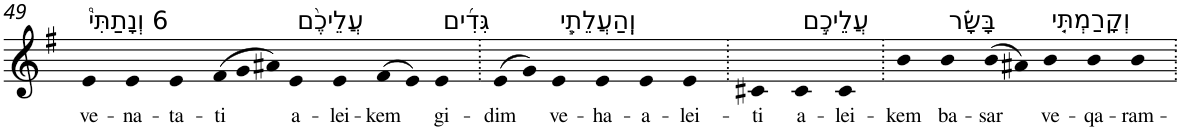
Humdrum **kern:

**kern	**text
*part1	*part1
*staff1	*staff1
*I"Piano	*
*I'Pno	*
!!LO:PB:g=z
*clefG2	*
*k[f#]	*
*G:	*
=49	=49
!LO:TX:a:t=6 וְנָתַתִּי֩	!
!	!LO:LY:b
4e	ve-
!	!LO:LY:b
4e	-na-
!	!LO:LY:b
4e	-ta-
*Xtuplet	*
!	!LO:LY:b
(>12f#	-ti
12g	.
12a#X)	.
!LO:TX:a:t=עֲלֵיכֶ֨ם	!
!	!LO:LY:b
4e	a-
!	!LO:LY:b
4e	-lei-
!	!LO:LY:b
(>8f#	-kem
8e)	.
!LO:TX:a:t=גִּדִ֜ים	!
!	!LO:LY:b
4e	gi-
=50.	=50.
!	!LO:LY:b
(>8e	-dim
8g)	.
!LO:TX:a:t=וְֽהַעֲלֵתִ֧י	!
!	!LO:LY:b
4e	ve-
!	!LO:LY:b
4e	-ha-
!	!LO:LY:b
4e	-a-
!	!LO:LY:b
4e	-lei-
=51.	=51.
!	!LO:LY:b
4c#X	-ti
!LO:TX:a:t=עֲלֵיכֶ֣ם	!
!	!LO:LY:b
4c#	a-
!	!LO:LY:b
4c#	-lei-
=52.	=52.
!	!LO:LY:b
4b	-kem
!LO:TX:a:t=בָּשָׂ֗ר	!
!	!LO:LY:b
4b	ba-
!	!LO:LY:b
(>8b	-sar
8a#X)	.
!LO:TX:a:t=וְקָרַמְתִּ֤י	!
!	!LO:LY:b
4b	ve-
!	!LO:LY:b
4b	-qa-
!	!LO:LY:b
4b	-ram-
=.	=.
*-	*-
